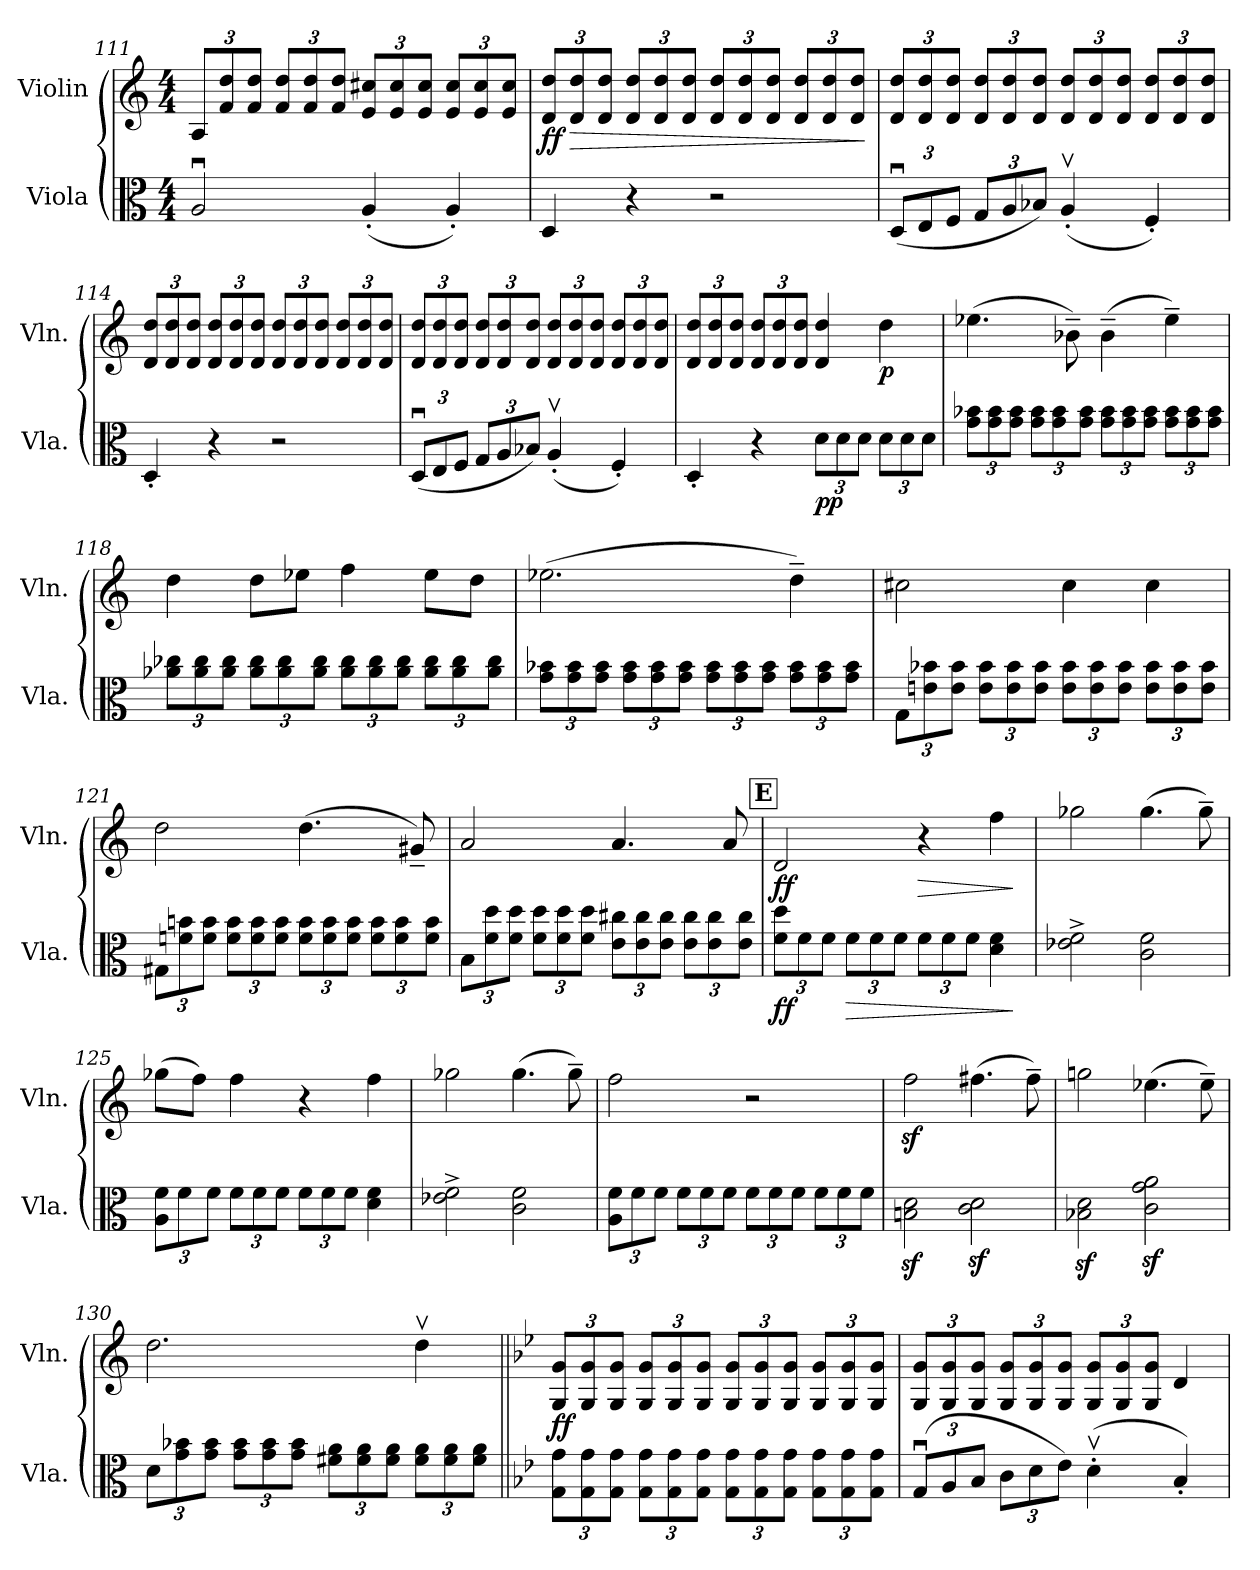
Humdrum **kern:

**kern	**dynam	**kern	**dynam
*part2	*part2	*part1	*part1
*staff2	*staff2	*staff1	*staff1
*I"Viola	*	*I"Violin	*
*I'Vla.	*	*I'Vln.	*
!!LO:LB:g=z
*clefC3	*	*clefG2	*
*k[]	*	*k[]	*
*M4/4	*	*M4/4	*
*	*	*Xbrackettup	*
=111	=111	=111	=111
2Au/	.	12A/L	.
.	.	12f/ 12dd/	.
.	.	12f/ 12dd/J	.
.	.	12f/ 12dd/L	.
.	.	12f/ 12dd/	.
.	.	12f/ 12dd/J	.
(<4A'/	.	12e/ 12cc#X/L	.
.	.	12e/ 12cc#/	.
.	.	12e/ 12cc#/J	.
4A'/)	.	12e/ 12cc#/L	.
.	.	12e/ 12cc#/	.
.	.	12e/ 12cc#/J	.
=112	=112	=112	=112
!	!	!	!LO:DY:b
4D/	.	12d/ 12dd/L	ff
!	!	!	!LO:HP:b
.	.	12d/ 12dd/	>
.	.	12d/ 12dd/J	.
4r	.	12d/ 12dd/L	.
.	.	12d/ 12dd/	.
.	.	12d/ 12dd/J	.
2r	.	12d/ 12dd/L	.
.	.	12d/ 12dd/	.
.	.	12d/ 12dd/J	.
.	.	12d/ 12dd/L	.
.	.	12d/ 12dd/	.
.	.	12d/ 12dd/J	.
.	.	.	]
=113	=113	=113	=113
*Xbrackettup	*	*	*
(<12Du/L	.	12d/ 12dd/L	.
12E/	.	12d/ 12dd/	.
12F/J	.	12d/ 12dd/J	.
12G/L	.	12d/ 12dd/L	.
12A/	.	12d/ 12dd/	.
12B-X/J)	.	12d/ 12dd/J	.
(<4Av'/	.	12d/ 12dd/L	.
.	.	12d/ 12dd/	.
.	.	12d/ 12dd/J	.
4F'/)	.	12d/ 12dd/L	.
.	.	12d/ 12dd/	.
.	.	12d/ 12dd/J	.
!!LO:LB:g=z
=114	=114	=114	=114
4D'/	.	12d/ 12dd/L	.
.	.	12d/ 12dd/	.
.	.	12d/ 12dd/J	.
4r	.	12d/ 12dd/L	.
.	.	12d/ 12dd/	.
.	.	12d/ 12dd/J	.
2r	.	12d/ 12dd/L	.
.	.	12d/ 12dd/	.
.	.	12d/ 12dd/J	.
.	.	12d/ 12dd/L	.
.	.	12d/ 12dd/	.
.	.	12d/ 12dd/J	.
=115	=115	=115	=115
(<12Du/L	.	12d/ 12dd/L	.
12E/	.	12d/ 12dd/	.
12F/J	.	12d/ 12dd/J	.
12G/L	.	12d/ 12dd/L	.
12A/	.	12d/ 12dd/	.
12B-X/J)	.	12d/ 12dd/J	.
(<4Av'/	.	12d/ 12dd/L	.
.	.	12d/ 12dd/	.
.	.	12d/ 12dd/J	.
4F'/)	.	12d/ 12dd/L	.
.	.	12d/ 12dd/	.
.	.	12d/ 12dd/J	.
=116	=116	=116	=116
4D'/	.	12d/ 12dd/L	.
.	.	12d/ 12dd/	.
.	.	12d/ 12dd/J	.
4r	.	12d/ 12dd/L	.
.	.	12d/ 12dd/	.
.	.	12d/ 12dd/J	.
!	!LO:DY:b	!	!
12d\L	pp	4d/ 4dd/	.
12d\	.	.	.
12d\J	.	.	.
!	!	!	!LO:DY:b
12d\L	.	4dd\	p
12d\	.	.	.
12d\J	.	.	.
!!LO:LB:g=z
=117	=117	=117	=117
12g\ 12b-X\L	.	(>4.ee-X\	.
12g\ 12b-\	.	.	.
12g\ 12b-\J	.	.	.
12g\ 12b-\L	.	.	.
12g\ 12b-\	.	.	.
.	.	8b-X~\)	.
12g\ 12b-\J	.	.	.
12g\ 12b-\L	.	(>4b-~\	.
12g\ 12b-\	.	.	.
12g\ 12b-\J	.	.	.
12g\ 12b-\L	.	4ee-~\)	.
12g\ 12b-\	.	.	.
12g\ 12b-\J	.	.	.
=118	=118	=118	=118
12a-X\ 12cc-X\L	.	4dd\	.
12a-\ 12cc-\	.	.	.
12a-\ 12cc-\J	.	.	.
12a-\ 12cc-\L	.	8dd\L	.
12a-\ 12cc-\	.	.	.
.	.	8ee-X\J	.
12a-\ 12cc-\J	.	.	.
12a-\ 12cc-\L	.	4ff\	.
12a-\ 12cc-\	.	.	.
12a-\ 12cc-\J	.	.	.
12a-\ 12cc-\L	.	8ee-\L	.
12a-\ 12cc-\	.	.	.
.	.	8dd\J	.
12a-\ 12cc-\J	.	.	.
!!LO:LB:g=z
=119	=119	=119	=119
12g\ 12b-X\L	.	(>2.ee-X\	.
12g\ 12b-\	.	.	.
12g\ 12b-\J	.	.	.
12g\ 12b-\L	.	.	.
12g\ 12b-\	.	.	.
12g\ 12b-\J	.	.	.
12g\ 12b-\L	.	.	.
12g\ 12b-\	.	.	.
12g\ 12b-\J	.	.	.
12g\ 12b-\L	.	4dd~\)	.
12g\ 12b-\	.	.	.
12g\ 12b-\J	.	.	.
=120	=120	=120	=120
12G\L	.	2cc#X\	.
12en\ 12b-X\	.	.	.
12e\ 12b-\J	.	.	.
12e\ 12b-\L	.	.	.
12e\ 12b-\	.	.	.
12e\ 12b-\J	.	.	.
12e\ 12b-\L	.	4cc#\	.
12e\ 12b-\	.	.	.
12e\ 12b-\J	.	.	.
12e\ 12b-\L	.	4cc#\	.
12e\ 12b-\	.	.	.
12e\ 12b-\J	.	.	.
!!LO:LB:g=z
=121	=121	=121	=121
12G#X\L	.	2dd\	.
12fn\ 12bn\	.	.	.
12f\ 12b\J	.	.	.
12f\ 12b\L	.	.	.
12f\ 12b\	.	.	.
12f\ 12b\J	.	.	.
12f\ 12b\L	.	(>4.dd\	.
12f\ 12b\	.	.	.
12f\ 12b\J	.	.	.
12f\ 12b\L	.	.	.
12f\ 12b\	.	.	.
.	.	8g#X~/)	.
12f\ 12b\J	.	.	.
=122	=122	=122	=122
12B\L	.	2a/	.
12f\ 12dd\	.	.	.
12f\ 12dd\J	.	.	.
12f\ 12dd\L	.	.	.
12f\ 12dd\	.	.	.
12f\ 12dd\J	.	.	.
12e\ 12cc#X\L	.	4.a/	.
12e\ 12cc#\	.	.	.
12e\ 12cc#\J	.	.	.
12e\ 12cc#\L	.	.	.
12e\ 12cc#\	.	.	.
.	.	8a/	.
12e\ 12cc#\J	.	.	.
!!LO:REH:place=s1:a:B:fs=14:t=E
=123	=123	=123	=123
!	!LO:DY:b	!	!LO:DY:b
12f\ 12dd\L	ff	2d/	ff
12f\	.	.	.
12f\J	.	.	.
!	!LO:HP:b	!	!
12f\L	>	.	.
12f\	.	.	.
12f\J	.	.	.
!	!	!	!LO:HP:b
12f\L	.	4r	>
12f\	.	.	.
12f\J	.	.	.
4d\ 4f\	.	4ff\	.
.	]	.	]
!!LO:PB:g=z
=124	=124	=124	=124
2e-X\^ 2f\^	.	2gg-X\	.
2c\ 2f\	.	(>4.gg-\	.
.	.	8gg-~\)	.
=125	=125	=125	=125
12A\ 12f\L	.	(>8gg-X\L	.
12f\	.	.	.
.	.	8ff\J)	.
12f\J	.	.	.
12f\L	.	4ff\	.
12f\	.	.	.
12f\J	.	.	.
12f\L	.	4r	.
12f\	.	.	.
12f\J	.	.	.
4d\ 4f\	.	4ff\	.
=126	=126	=126	=126
2e-X\^ 2f\^	.	2gg-X\	.
2c\ 2f\	.	(>4.gg-\	.
.	.	8gg-~\)	.
=127	=127	=127	=127
12A\ 12f\L	.	2ff\	.
12f\	.	.	.
12f\J	.	.	.
12f\L	.	.	.
12f\	.	.	.
12f\J	.	.	.
12f\L	.	2r	.
12f\	.	.	.
12f\J	.	.	.
12f\L	.	.	.
12f\	.	.	.
12f\J	.	.	.
=128	=128	=128	=128
2Bn\z< 2d\z<	.	2ffz<\	.
2c\z< 2d\z<	.	(>4.ff#X\	.
.	.	8ff#~\)	.
=129	=129	=129	=129
2B-X\z< 2d\z<	.	2ggn\	.
2c\z< 2g\z< 2a\z<	.	(>4.ee-X\	.
.	.	8ee-~\)	.
!!LO:LB:g=z
=130	=130	=130	=130
12d\L	.	2.dd\	.
12g\ 12b-X\	.	.	.
12g\ 12b-\J	.	.	.
12g\ 12b-\L	.	.	.
12g\ 12b-\	.	.	.
12g\ 12b-\J	.	.	.
12f#X\ 12a\L	.	.	.
12f#\ 12a\	.	.	.
12f#\ 12a\J	.	.	.
12f#\ 12a\L	.	4ddv\	.
12f#\ 12a\	.	.	.
12f#\ 12a\J	.	.	.
=131||	=131||	=131||	=131||
*k[b-e-]	*	*k[b-e-]	*
!	!	!	!LO:DY:b
12G\ 12g\L	.	12G/ 12g/L	ff
12G\ 12g\	.	12G/ 12g/	.
12G\ 12g\J	.	12G/ 12g/J	.
12G\ 12g\L	.	12G/ 12g/L	.
12G\ 12g\	.	12G/ 12g/	.
12G\ 12g\J	.	12G/ 12g/J	.
12G\ 12g\L	.	12G/ 12g/L	.
12G\ 12g\	.	12G/ 12g/	.
12G\ 12g\J	.	12G/ 12g/J	.
12G\ 12g\L	.	12G/ 12g/L	.
12G\ 12g\	.	12G/ 12g/	.
12G\ 12g\J	.	12G/ 12g/J	.
!!LO:LB:g=z
=132	=132	=132	=132
(>12Gu/L	.	12G/ 12g/L	.
12A/	.	12G/ 12g/	.
12B-/J	.	12G/ 12g/J	.
12c\L	.	12G/ 12g/L	.
12d\	.	12G/ 12g/	.
12e-\J)	.	12G/ 12g/J	.
(>4dv'\	.	12G/ 12g/L	.
.	.	12G/ 12g/	.
.	.	12G/ 12g/J	.
4B-'/)	.	4d/	.
=	=	=	=
*-	*-	*-	*-
